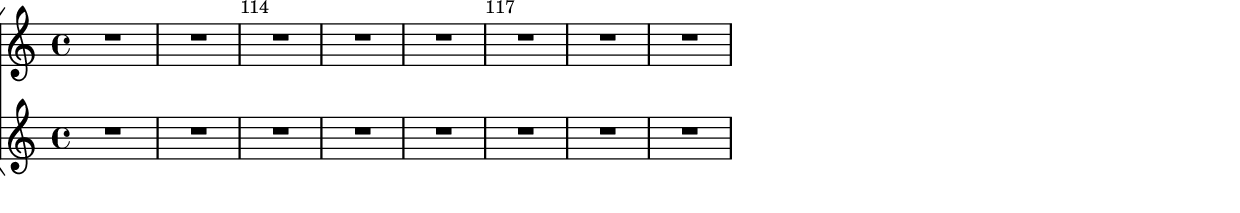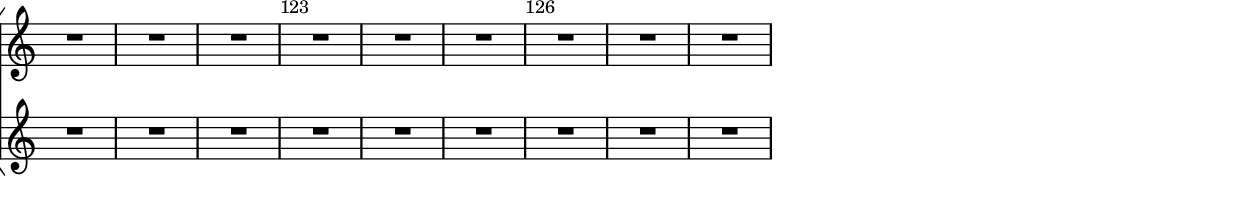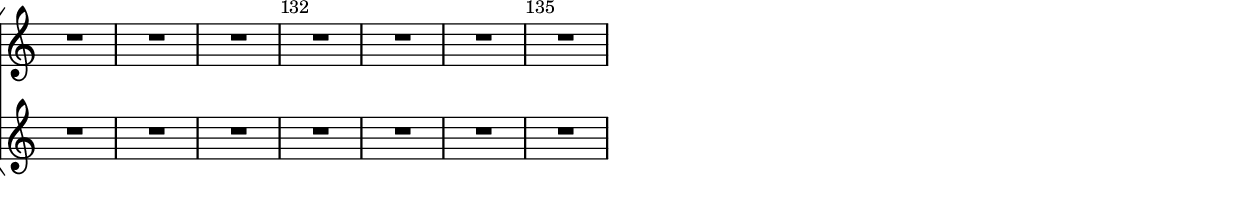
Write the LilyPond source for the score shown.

%% Generated by lilypond-book.py
%% Options: [exampleindent=10.16\mm,indent=0\mm,line-width=160\mm]
\include "lilypond-book-preamble.ly"


% ****************************************************************
% Start cut-&-pastable-section
% ****************************************************************



\paper {
  indent = 0\mm
  line-width = 160\mm
  % offset the left padding, also add 1mm as lilypond creates cropped
  % images with a little space on the right
  line-width = #(- line-width (* mm  3.000000) (* mm 1))
}

\layout {
  
}





% ****************************************************************
% ly snippet:
% ****************************************************************
\sourcefilename "consistently-left-aligned-bar-numbers.ly"
\sourcefileline 0
%% DO NOT EDIT this file manually; it is automatically
%% generated from LSR http://lsr.di.unimi.it
%% Make any changes in LSR itself, or in Documentation/snippets/new/ ,
%% and then run scripts/auxiliar/makelsr.py
%%
%% This file is in the public domain.
\version "2.18.0"

\header {
%% Translation of GIT committish: 8ffecf6be17c6ec2ff87cf31873121a8cce29b09
  texidoces = "
Cuando se alinean los números de compás, pueden aparecer problemas de
superposición con los corchetes de sistema.  Este fragmento de código
lo resuelve dejando alineados a la derecha los números de compás
después de un salto de línea.

"
  doctitlees = "Números de compás alineados a la izquierda de forma consistente"

%% Translation of GIT committish: 8eae9a75fb3ec1d0b6633103c8a652608c8fa630
  texidocfr = "
L'alignement des numéros de mesure par la gauche peut générer des
problèmes de chevauchement, notamment avec les crochets de regroupement
de portées.  L'exemple ci-dessous offre une solution en alignant par la
droite le numéro de la mesure suivant un saut de ligne.

"
  doctitlefr = "Adaptation de l'alignement des numéros de mesure"

  lsrtags = "rhythms"

  texidoc = "
When left aligning bar numbers, overlapping problems may occur with
Staves brackets.  The snippet solves this by keeping right aligned the
first bar number following line breaks.

"
  doctitle = "Consistently left aligned bar numbers"
} % begin verbatim

consistentlyLeftAlignedBarNumbers = {
  \override Score.BarNumber.break-visibility = #end-of-line-invisible
  \override Score.BarNumber.self-alignment-X =
    #(lambda (grob)
       (let ((break-dir (ly:item-break-dir grob)))
         (if (= break-dir RIGHT) RIGHT LEFT)))
}

\new ChoirStaff <<
  \new Staff {
    \relative c' {
      \set Score.barNumberVisibility = #(every-nth-bar-number-visible 3)
      \bar ""
      \consistentlyLeftAlignedBarNumbers

      \set Score.currentBarNumber = #112
      \repeat unfold 8 { R1 }
      \break
      \repeat unfold 9 { R1 }
      \break
      \repeat unfold 7 { R1 }
    }
  }
  \new Staff {
    \relative c' {
      \repeat unfold 24 { R1 }
    }
  }
>>

\layout {
  indent = #0
  ragged-right = ##t
  ragged-last = ##t
}



% ****************************************************************
% end ly snippet
% ****************************************************************
